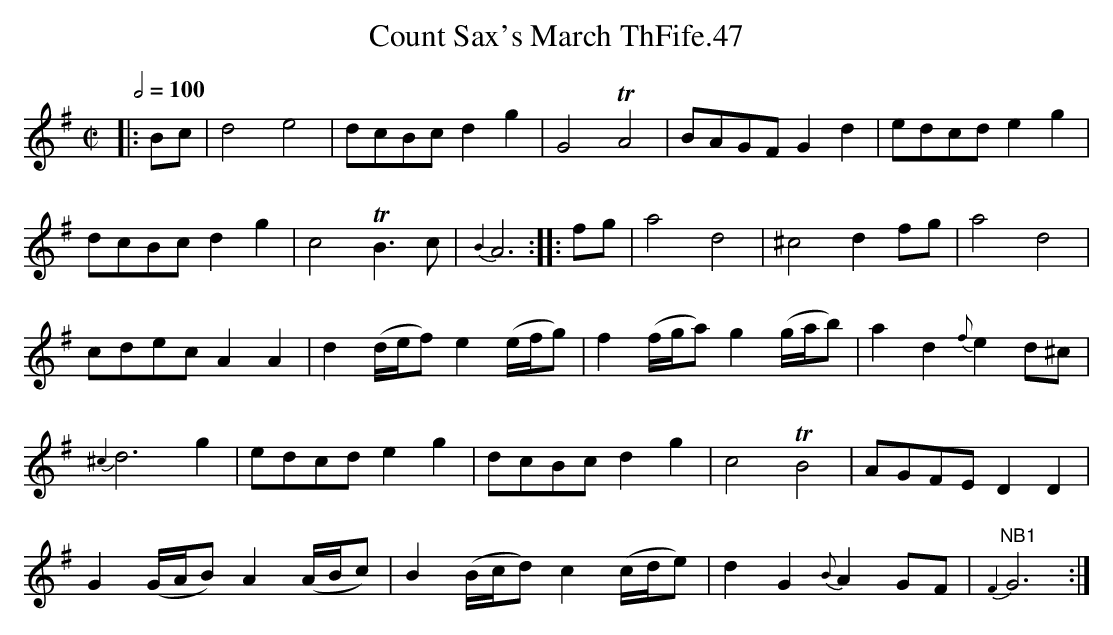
X:1
T:Count Sax's March ThFife.47
M:C|
L:1/8
Q:1/2=100
K:G
|: Bc | d4 e4 | dcBc d2 g2 | G4 !trill!A4 | BAGF G2 d2 | edcd e2 g2 |
dcBc d2 g2 | c4 !trill!B3 c | {B2}A6 :: fg | a4 d4 | ^c4 d2 fg | a4 d4 |
cdec A2 A2 | d2 (d/e/f) e2 (e/f/g) | f2 (f/g/a) g2 (g/a/b) | a2 d2 {f}e2 d^c |
{^c2}d6 g2 | edcd e2 g2 | dcBc d2 g2 | c4 !trill!B4 | AGFE D2 D2 |
G2 (G/A/B) A2 (A/B/c) | B2 (B/c/d) c2 (c/d/e) | d2 G2 {B}A2 GF | {F2}"^NB1"G6 :|
